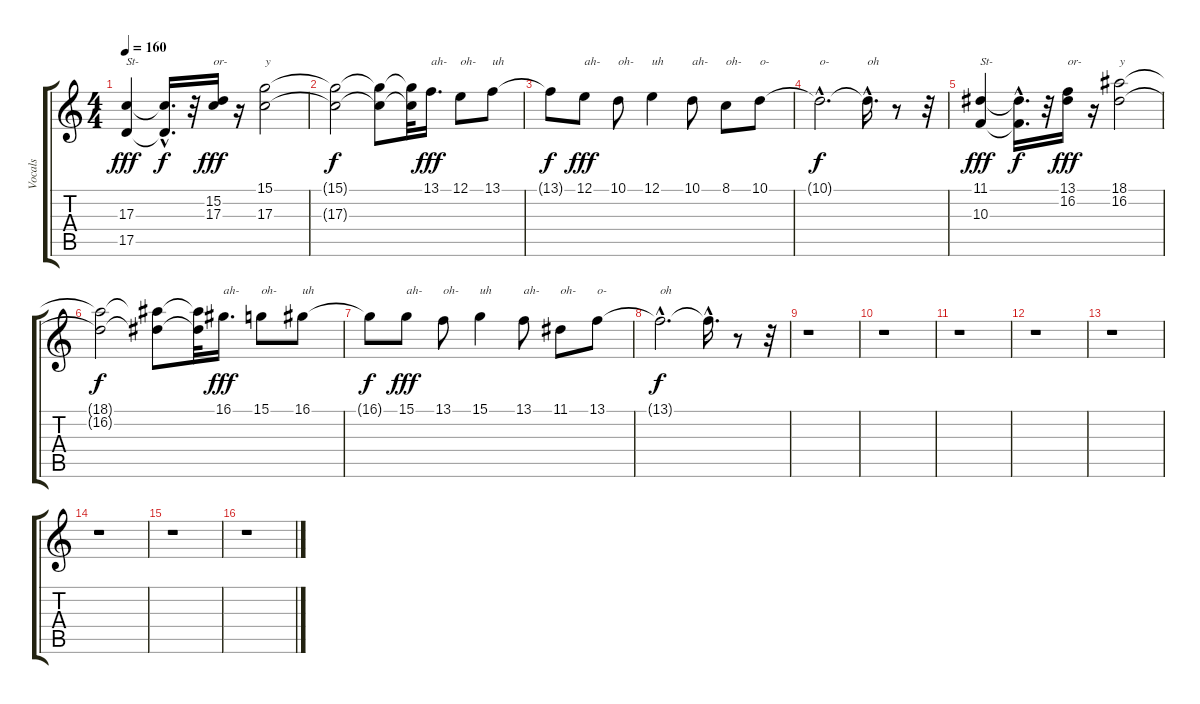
\track ("Vocals" "Vocals") {instrument lead8bassandlead}
\staff {score tabs}
\tuning (E4 B3 G3 D3 A2 E2) {hide}
\ts (4 4)
\tempo 160
\clef g2
\ks c
(17.3 17.5).4{txt "St-" dy fff} (17.3{hac t} 17.5{hac t}).16{d dy f} r.32 (15.2 17.3).16{txt "or-" dy fff} r.16 (15.1 17.3).2{txt "y"} |
(15.1{t} 17.3{t}).2{dy f} (15.1{t} 17.3{t}).8 (15.1{t} 17.3{t}).32 13.1.16{d txt "ah-" dy fff} 12.1.8{txt "oh-"} 13.1.8{txt "uh"} |
13.1{t}.8{dy f} 12.1.8{txt "ah-" dy fff} 10.1.8{txt "oh-"} 12.1.4{txt "uh"} 10.1.8{txt "ah-"} 8.1.8{txt "oh-"} 10.1.8{txt "o-"} |
10.1{hac t}.2{d txt "o-" dy f} 10.1{hac t}.16{d txt "oh"} r.8 r.32 |
(11.1 10.3).4{txt "St-" dy fff} (11.1{hac t} 10.3{hac t}).16{d dy f} r.32 (13.1 16.2).16{txt "or-" dy fff} r.16 (18.1 16.2).2{txt "y"} |
(18.1{t} 16.2{t}).2{dy f} (18.1{t} 16.2{t}).8 (18.1{t} 16.2{t}).32 16.1.16{d txt "ah-" dy fff} 15.1.8{txt "oh-"} 16.1.8{txt "uh"} |
16.1{t}.8{dy f} 15.1.8{txt "ah-" dy fff} 13.1.8{txt "oh-"} 15.1.4{txt "uh"} 13.1.8{txt "ah-"} 11.1.8{txt "oh-"} 13.1.8{txt "o-"} |
13.1{hac t}.2{d txt "oh" dy f} 13.1{hac t}.16{d} r.8 r.32 |
r.1 |
r.1 |
r.1 |
r.1 |
r.1 |
r.1 |
r.1 |
r.1
